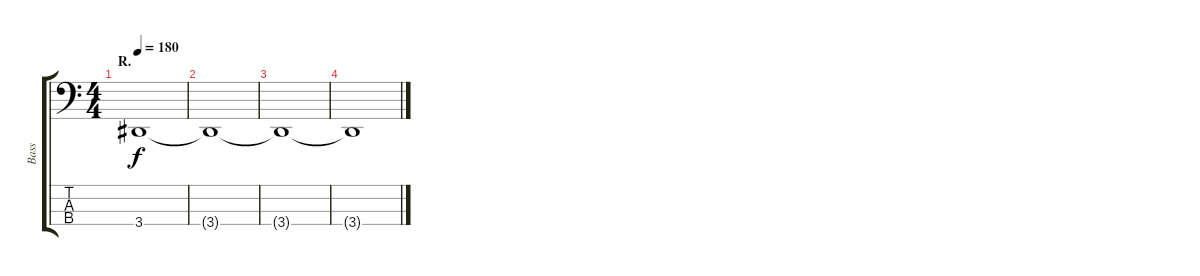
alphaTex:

\track ("Bass" "Bass") {instrument electricbasspick}
\staff {score tabs}
\tuning (F2 C2 G1 C1) {hide}
\ts (4 4)
\section ("" "R.")
\tempo 180
\clef f4
\ks c
3.4.1{dy f} |
3.4{t}.1 |
3.4{t}.1 |
3.4{t}.1
